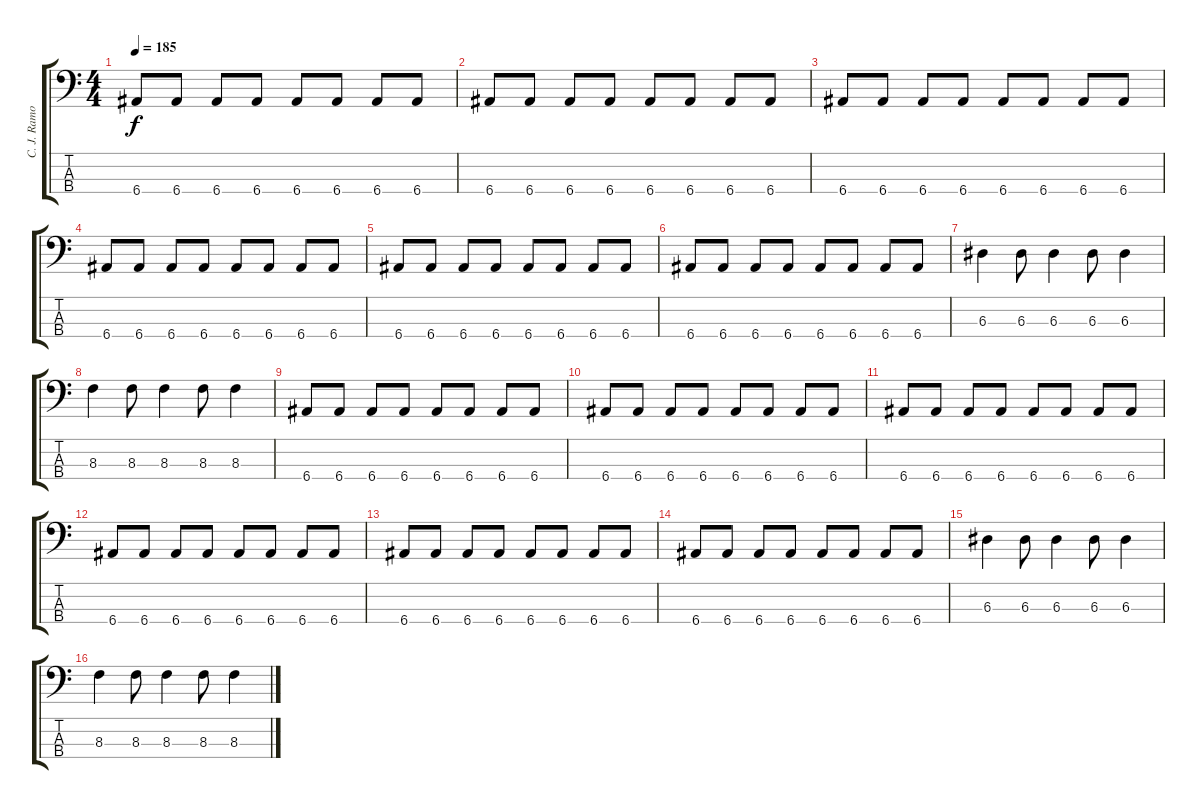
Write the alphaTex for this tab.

\track ("C. J. Ramone" "C. J. Ramo") {instrument electricbasspick}
\staff {score tabs}
\tuning (G2 D2 A1 E1) {hide}
\ts (4 4)
\tempo 185
\clef f4
\ks c
6.4.8{dy f} 6.4.8 6.4.8 6.4.8 6.4.8 6.4.8 6.4.8 6.4.8 |
6.4.8 6.4.8 6.4.8 6.4.8 6.4.8 6.4.8 6.4.8 6.4.8 |
6.4.8 6.4.8 6.4.8 6.4.8 6.4.8 6.4.8 6.4.8 6.4.8 |
6.4.8 6.4.8 6.4.8 6.4.8 6.4.8 6.4.8 6.4.8 6.4.8 |
6.4.8 6.4.8 6.4.8 6.4.8 6.4.8 6.4.8 6.4.8 6.4.8 |
6.4.8 6.4.8 6.4.8 6.4.8 6.4.8 6.4.8 6.4.8 6.4.8 |
6.3.4 6.3.8 6.3.4 6.3.8 6.3.4 |
8.3.4 8.3.8 8.3.4 8.3.8 8.3.4 |
6.4.8 6.4.8 6.4.8 6.4.8 6.4.8 6.4.8 6.4.8 6.4.8 |
6.4.8 6.4.8 6.4.8 6.4.8 6.4.8 6.4.8 6.4.8 6.4.8 |
6.4.8 6.4.8 6.4.8 6.4.8 6.4.8 6.4.8 6.4.8 6.4.8 |
6.4.8 6.4.8 6.4.8 6.4.8 6.4.8 6.4.8 6.4.8 6.4.8 |
6.4.8 6.4.8 6.4.8 6.4.8 6.4.8 6.4.8 6.4.8 6.4.8 |
6.4.8 6.4.8 6.4.8 6.4.8 6.4.8 6.4.8 6.4.8 6.4.8 |
6.3.4 6.3.8 6.3.4 6.3.8 6.3.4 |
8.3.4 8.3.8 8.3.4 8.3.8 8.3.4
